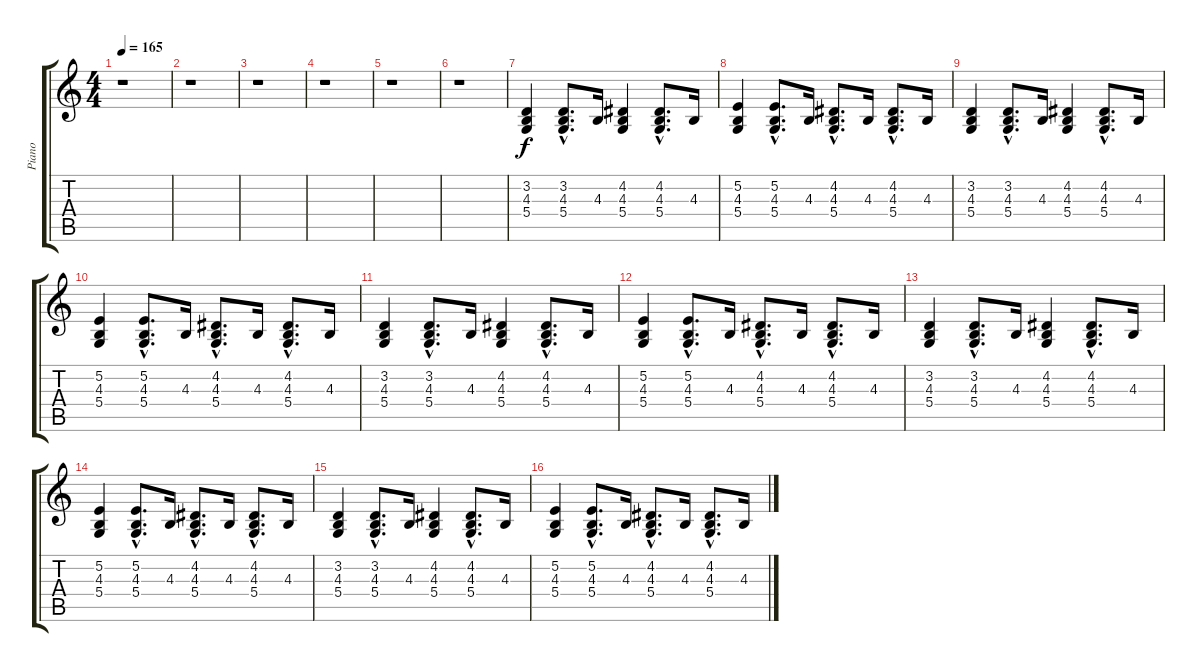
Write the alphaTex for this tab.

\track ("Piano" "Piano") {instrument electricgrandpiano}
\staff {score tabs}
\tuning (E4 B3 G3 D3 A2 E2) {hide}
\ts (4 4)
\tempo 165
\clef g2
\ks c
r.1{dy f} |
r.1 |
r.1 |
r.1 |
r.1 |
r.1 |
(3.2 4.3 5.4).4 (3.2{hac} 4.3{hac} 5.4{hac}).8{d} 4.3.16 (4.2 4.3 5.4).4 (4.2{hac} 4.3{hac} 5.4{hac}).8{d} 4.3.16 |
(5.2 4.3 5.4).4 (5.2{hac} 4.3{hac} 5.4{hac}).8{d} 4.3.16 (4.2{hac} 4.3{hac} 5.4{hac}).8{d} 4.3.16 (4.2{hac} 4.3{hac} 5.4{hac}).8{d} 4.3.16 |
(3.2 4.3 5.4).4 (3.2{hac} 4.3{hac} 5.4{hac}).8{d} 4.3.16 (4.2 4.3 5.4).4 (4.2{hac} 4.3{hac} 5.4{hac}).8{d} 4.3.16 |
(5.2 4.3 5.4).4 (5.2{hac} 4.3{hac} 5.4{hac}).8{d} 4.3.16 (4.2{hac} 4.3{hac} 5.4{hac}).8{d} 4.3.16 (4.2{hac} 4.3{hac} 5.4{hac}).8{d} 4.3.16 |
(3.2 4.3 5.4).4 (3.2{hac} 4.3{hac} 5.4{hac}).8{d} 4.3.16 (4.2 4.3 5.4).4 (4.2{hac} 4.3{hac} 5.4{hac}).8{d} 4.3.16 |
(5.2 4.3 5.4).4 (5.2{hac} 4.3{hac} 5.4{hac}).8{d} 4.3.16 (4.2{hac} 4.3{hac} 5.4{hac}).8{d} 4.3.16 (4.2{hac} 4.3{hac} 5.4{hac}).8{d} 4.3.16 |
(3.2 4.3 5.4).4 (3.2{hac} 4.3{hac} 5.4{hac}).8{d} 4.3.16 (4.2 4.3 5.4).4 (4.2{hac} 4.3{hac} 5.4{hac}).8{d} 4.3.16 |
(5.2 4.3 5.4).4 (5.2{hac} 4.3{hac} 5.4{hac}).8{d} 4.3.16 (4.2{hac} 4.3{hac} 5.4{hac}).8{d} 4.3.16 (4.2{hac} 4.3{hac} 5.4{hac}).8{d} 4.3.16 |
(3.2 4.3 5.4).4 (3.2{hac} 4.3{hac} 5.4{hac}).8{d} 4.3.16 (4.2 4.3 5.4).4 (4.2{hac} 4.3{hac} 5.4{hac}).8{d} 4.3.16 |
(5.2 4.3 5.4).4 (5.2{hac} 4.3{hac} 5.4{hac}).8{d} 4.3.16 (4.2{hac} 4.3{hac} 5.4{hac}).8{d} 4.3.16 (4.2{hac} 4.3{hac} 5.4{hac}).8{d} 4.3.16
